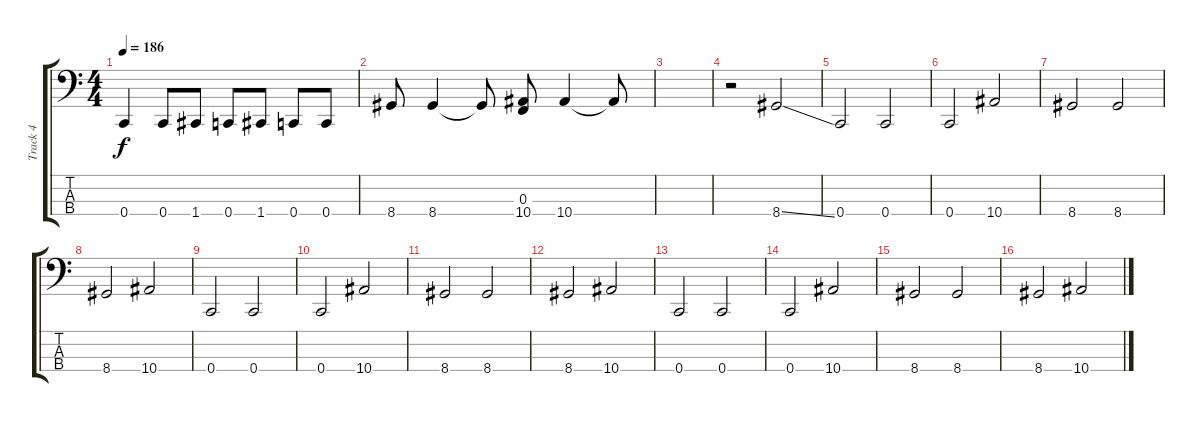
\track ("Track 4" "Track 4") {instrument electricbasspick}
\staff {score tabs}
\tuning (Eb2 Bb1 F1 C1) {hide}
\ts (4 4)
\tempo 186
\clef f4
\ks c
0.4.4{dy f} 0.4.8 1.4.8 0.4.8 1.4.8 0.4.8 0.4.8 |
8.4.8 8.4.4 8.4{t}.8 (0.3 10.4).8 10.4.4 10.4{t}.8 |
|
r.2 8.4{ss}.2 |
0.4.2 0.4.2 |
0.4.2 10.4.2 |
8.4.2 8.4.2 |
8.4.2 10.4.2 |
0.4.2 0.4.2 |
0.4.2 10.4.2 |
8.4.2 8.4.2 |
8.4.2 10.4.2 |
0.4.2 0.4.2 |
0.4.2 10.4.2 |
8.4.2 8.4.2 |
8.4.2 10.4.2
